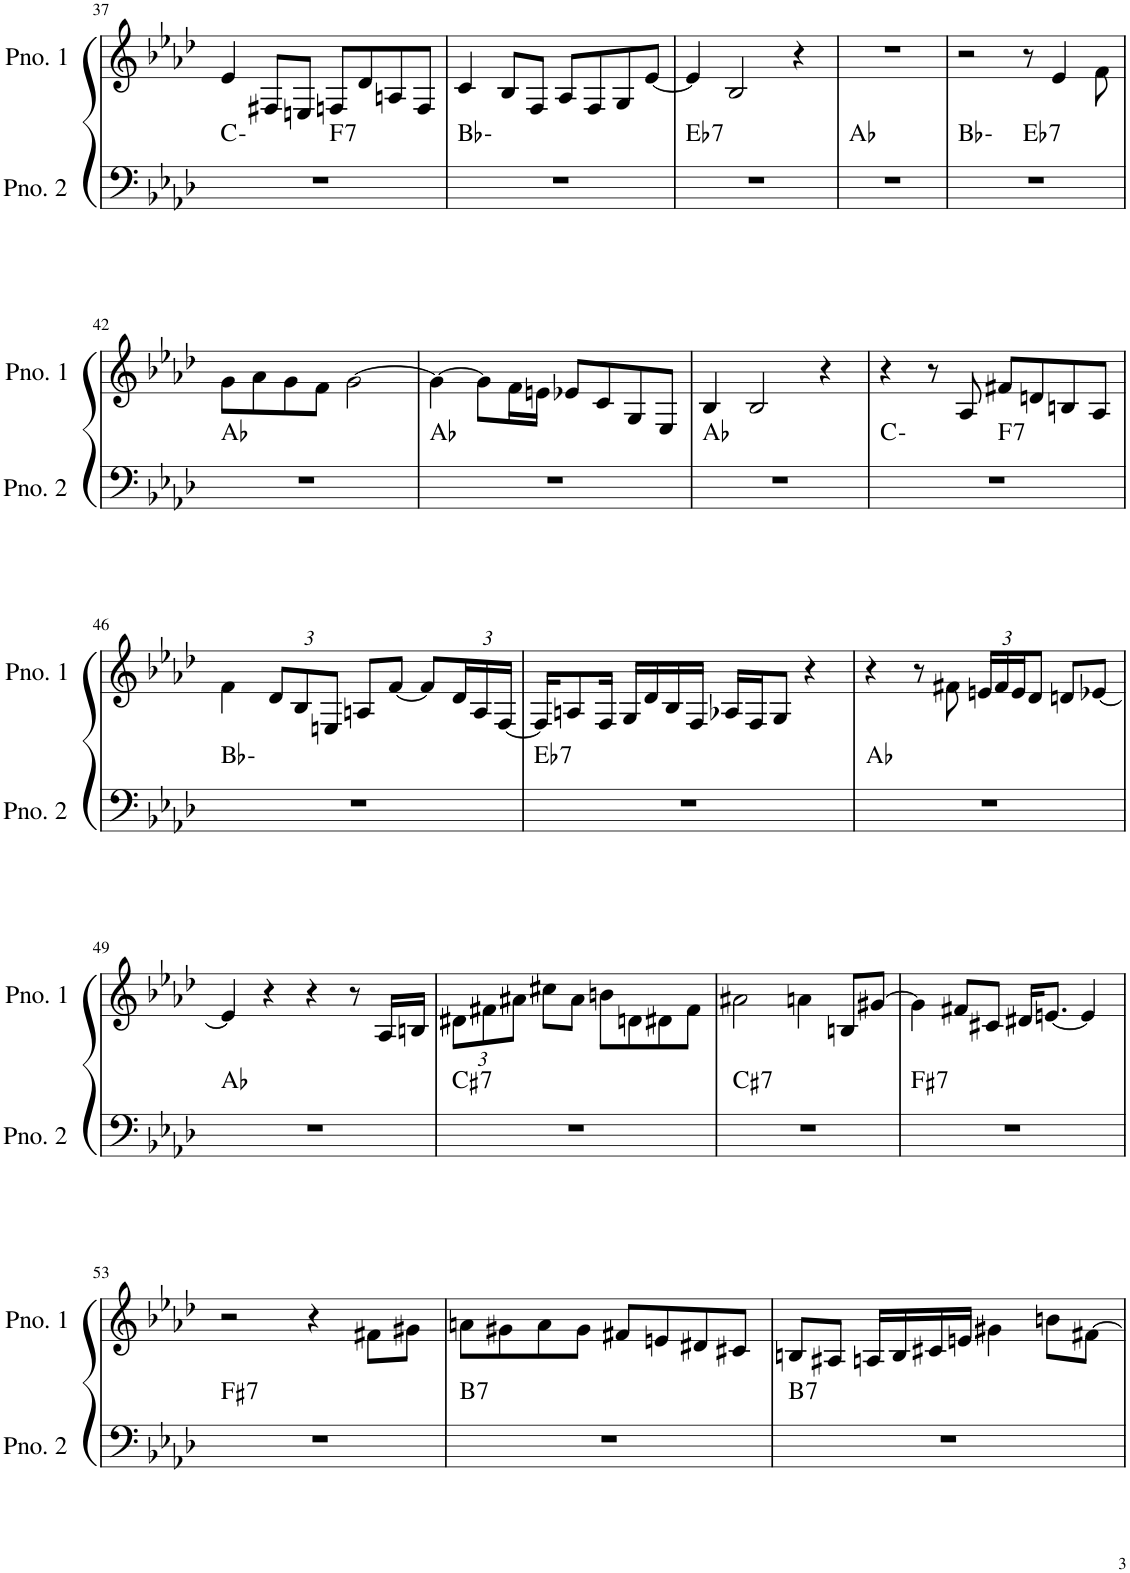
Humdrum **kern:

**kern	**harte	**kern
*part2	*part2	*part1
*staff2	*	*staff1
*I"ピアノ 2	*	*I"ピアノ 1
!!LO:PB:g=z
*clefF4	*	*clefG2
*k[b-e-a-d-]	*	*k[b-e-a-d-]
*M4/4	*	*M4/4
=37	=37	=37
*^	*	*
1r	2ryy	C:min	4e-/
.	.	.	8F#X/L
.	.	.	8En/J
!	!	!LO:H:kt=7	!
.	2ryy	F:7	8Fn/L
.	.	.	8d-/
.	.	.	8An/
.	.	.	8F/J
*v	*v	*	*
=38	=38	=38
1r	Bb:min	4c/
.	.	8B-/L
.	.	8F/J
.	.	8A-/L
.	.	8F/
.	.	8G/
.	.	[8e-/J
=39	=39	=39
!	!LO:H:kt=7	!
1r	Eb:7	4e-/]
.	.	2B-/
.	.	4r
=40	=40	=40
1r	Ab:maj	1r
=41	=41	=41
*^	*	*
1r	2ryy	Bb:min	2r
!	!	!LO:H:kt=7	!
.	2ryy	Eb:7	8r
.	.	.	4e-/
.	.	.	8f\
*v	*v	*	*
!!LO:LB:g=z
=42	=42	=42
1r	Ab:maj	8g\L
.	.	8a-\
.	.	8g\
.	.	8f\J
.	.	[2g\
=43	=43	=43
1r	Ab:maj	4g\_
.	.	8g\L]
.	.	16f\L
.	.	16en\JJ
.	.	8e-X/L
.	.	8c/
.	.	8G/
.	.	8E-/J
=44	=44	=44
1r	Ab:maj	4B-/
.	.	2B-/
.	.	4r
=45	=45	=45
*^	*	*
1r	2ryy	C:min	4r
.	.	.	8r
.	.	.	8A-/
!	!	!LO:H:kt=7	!
.	2ryy	F:7	8f#X/L
.	.	.	8dn/
.	.	.	8Bn/
.	.	.	8A-/J
*v	*v	*	*
!!LO:LB:g=z
=46	=46	=46
1r	Bb:min	4f\
*	*	*Xbrackettup
.	.	12d-/L
.	.	12B-/
.	.	12En/J
.	.	8An/L
.	.	[8f/J
.	.	8f/L]
.	.	24d-/L
.	.	24A/
.	.	[24F/JJ
=47	=47	=47
!	!LO:H:kt=7	!
1r	Eb:7	16F/KL]
.	.	8An/
.	.	16F/Jk
.	.	16G/LL
.	.	16d-/
.	.	16B-/
.	.	16F/JJ
.	.	16A-X/LL
.	.	16F/J
.	.	8G/J
.	.	4r
=48	=48	=48
1r	Ab:maj	4r
.	.	8r
.	.	8f#X\
.	.	24en/LL
.	.	24f#/
.	.	24e/J
.	.	8d-/J
.	.	8dn/L
.	.	[8e-X/J
!!LO:LB:g=z
=49	=49	=49
1r	Ab:maj	4e-/]
.	.	4r
.	.	4r
.	.	8r
.	.	16A-/LL
.	.	16Bn/JJ
=50	=50	=50
!	!LO:H:kt=7	!
1r	C#:7	12d#X\L
.	.	12f#X\
.	.	12a#X\J
.	.	8cc#X\L
.	.	8a#\J
.	.	8bn\L
.	.	8dn\
.	.	8d#X\
.	.	8f#\J
=51	=51	=51
!	!LO:H:kt=7	!
1r	C#:7	2a#X\
.	.	4an\
.	.	8Bn/L
.	.	[8g#X/J
=52	=52	=52
!	!LO:H:kt=7	!
1r	F#:7	4g#\]
.	.	8f#X/L
.	.	8c#X/J
.	.	16d#X/KL
.	.	[8.en/J
.	.	4e/]
!!LO:LB:g=z
=53	=53	=53
!	!LO:H:kt=7	!
1r	F#:7	2r
.	.	4r
.	.	8f#X\L
.	.	8g#X\J
=54	=54	=54
!	!LO:H:kt=7	!
1r	B:7	8an\L
.	.	8g#X\
.	.	8a\
.	.	8g#\J
.	.	8f#X/L
.	.	8en/
.	.	8d#X/
.	.	8c#X/J
=55	=55	=55
!	!LO:H:kt=7	!
1r	B:7	8Bn/L
.	.	8A#X/J
.	.	16An/LL
.	.	16B/
.	.	16c#X/
.	.	16en/JJ
.	.	4g#X\
.	.	8bn\L
.	.	[8f#X\J
=	=	=
*-	*-	*-
